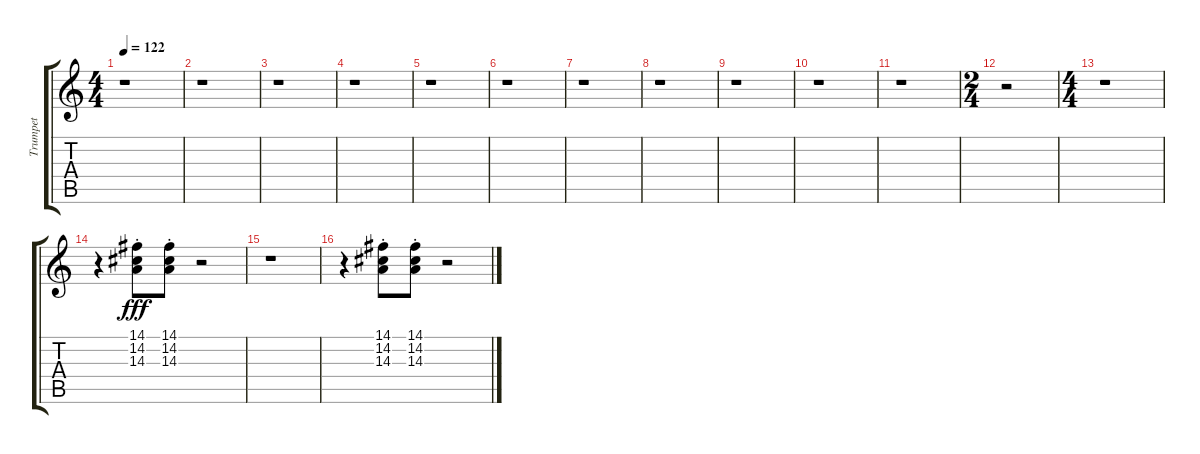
\track ("Trumpet" "Trumpet") {instrument trumpet}
\staff {score tabs}
\tuning (E4 B3 G3 D3 A2 E2) {hide}
\ts (4 4)
\tempo 122
\clef g2
\ks c
r.1{dy fff} |
r.1 |
r.1 |
r.1 |
r.1 |
r.1 |
r.1 |
r.1 |
r.1 |
r.1 |
r.1 |
\ts (2 4)
r.2 |
\ts (4 4)
r.1 |
r.4 (14.1{st} 14.2{st} 14.3{st}).8 (14.1{st} 14.2{st} 14.3{st}).8 r.2 |
r.1 |
r.4 (14.1{st} 14.2{st} 14.3{st}).8 (14.1{st} 14.2{st} 14.3{st}).8 r.2
